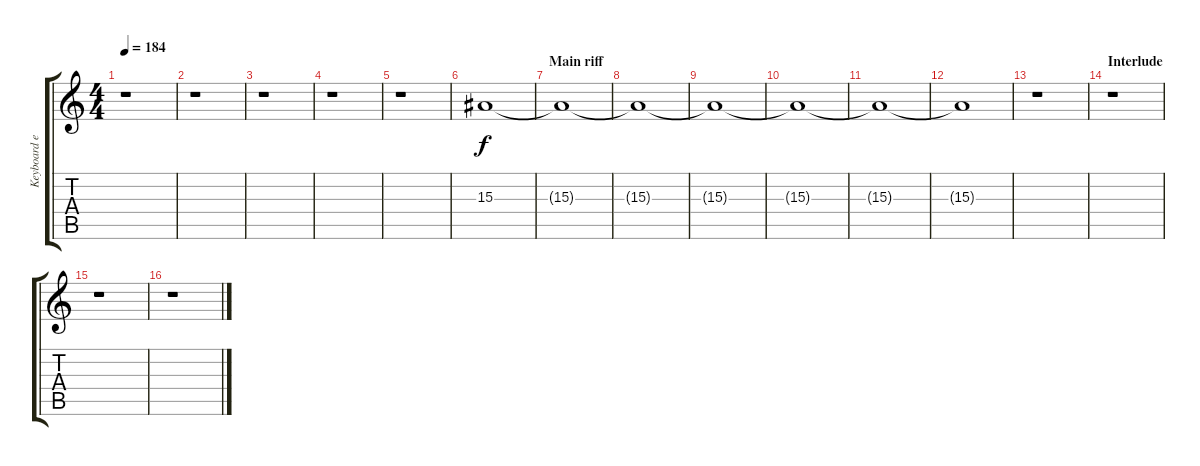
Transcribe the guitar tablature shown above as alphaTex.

\track ("Keyboard echo" "Keyboard e") {instrument fx7echoes}
\staff {score tabs}
\tuning (E4 B3 G3 D3 A2 E2) {hide}
\ts (4 4)
\tempo 184
\clef g2
\ks c
r.1{dy f} |
r.1 |
r.1 |
r.1 |
r.1 |
15.3.1 |
\section ("" "Main riff")
15.3{t}.1 |
15.3{t}.1 |
15.3{t}.1 |
15.3{t}.1 |
15.3{t}.1 |
15.3{t}.1 |
r.1 |
\section ("" "Interlude")
r.1 |
r.1 |
r.1
